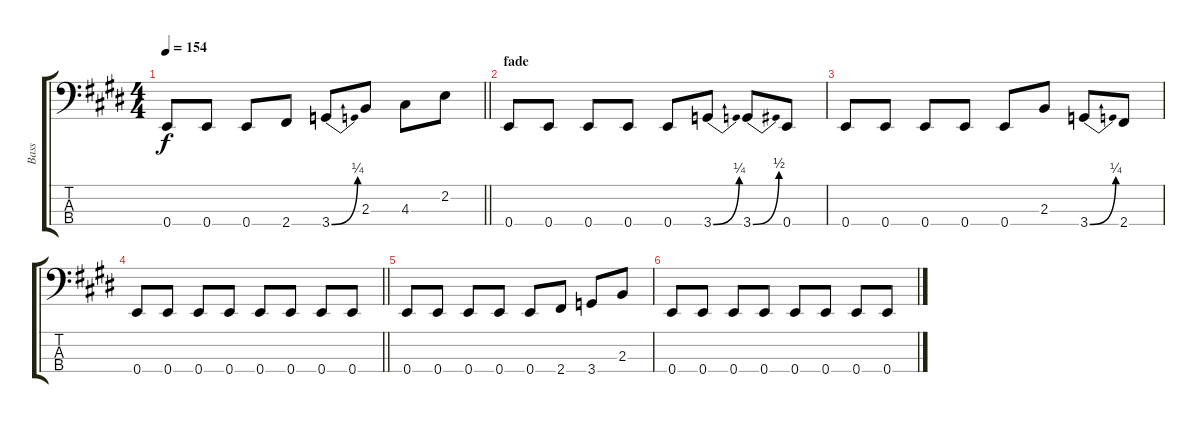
\track ("Bass" "Bass") {instrument electricbassfinger}
\staff {score tabs}
\tuning (G2 D2 A1 E1) {hide}
\ts (4 4)
\tempo 154
\clef f4
\barLineRight lightlight
\ks e
0.4.8{dy f} 0.4.8 0.4.8 2.4.8 3.4{be (bend 0 0 60 1)}.8 2.3.8 4.3.8 2.2.8 |
\section ("" "fade")
0.4.8 0.4.8 0.4.8 0.4.8 0.4.8 3.4{be (bend 0 0 60 1)}.8 3.4{be (bend 0 0 60 2)}.8 0.4.8 |
0.4.8 0.4.8 0.4.8 0.4.8 0.4.8 2.3.8 3.4{be (bend 0 0 60 1)}.8 2.4.8 |
\barLineRight lightlight
0.4.8 0.4.8 0.4.8 0.4.8 0.4.8 0.4.8 0.4.8 0.4.8 |
0.4.8 0.4.8 0.4.8 0.4.8 0.4.8 2.4.8 3.4.8 2.3.8 |
0.4.8 0.4.8 0.4.8 0.4.8 0.4.8 0.4.8 0.4.8 0.4.8
